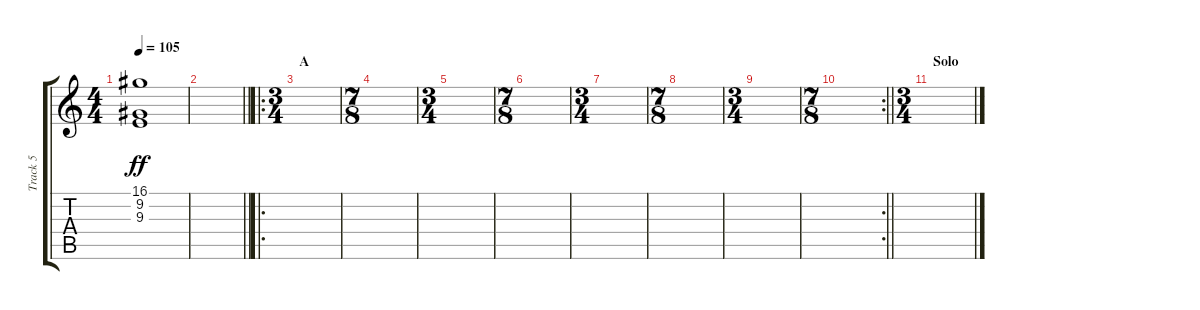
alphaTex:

\track ("Track 5" "Track 5") {instrument tremolostrings}
\staff {score tabs}
\tuning (E4 B3 G3 D3 A2 E2) {hide}
\ts (4 4)
\tempo 105
\clef g2
\ks c
(16.1 9.2 9.3).1{dy ff} |
\barLineRight lightlight
|
\ro
\ts (3 4)
\section ("" "A")
|
\ts (7 8)
|
\ts (3 4)
|
\ts (7 8)
|
\ts (3 4)
|
\ts (7 8)
|
\ts (3 4)
|
\rc 2
\ts (7 8)
\barLineRight lightlight
|
\ts (3 4)
\section ("" "Solo")
